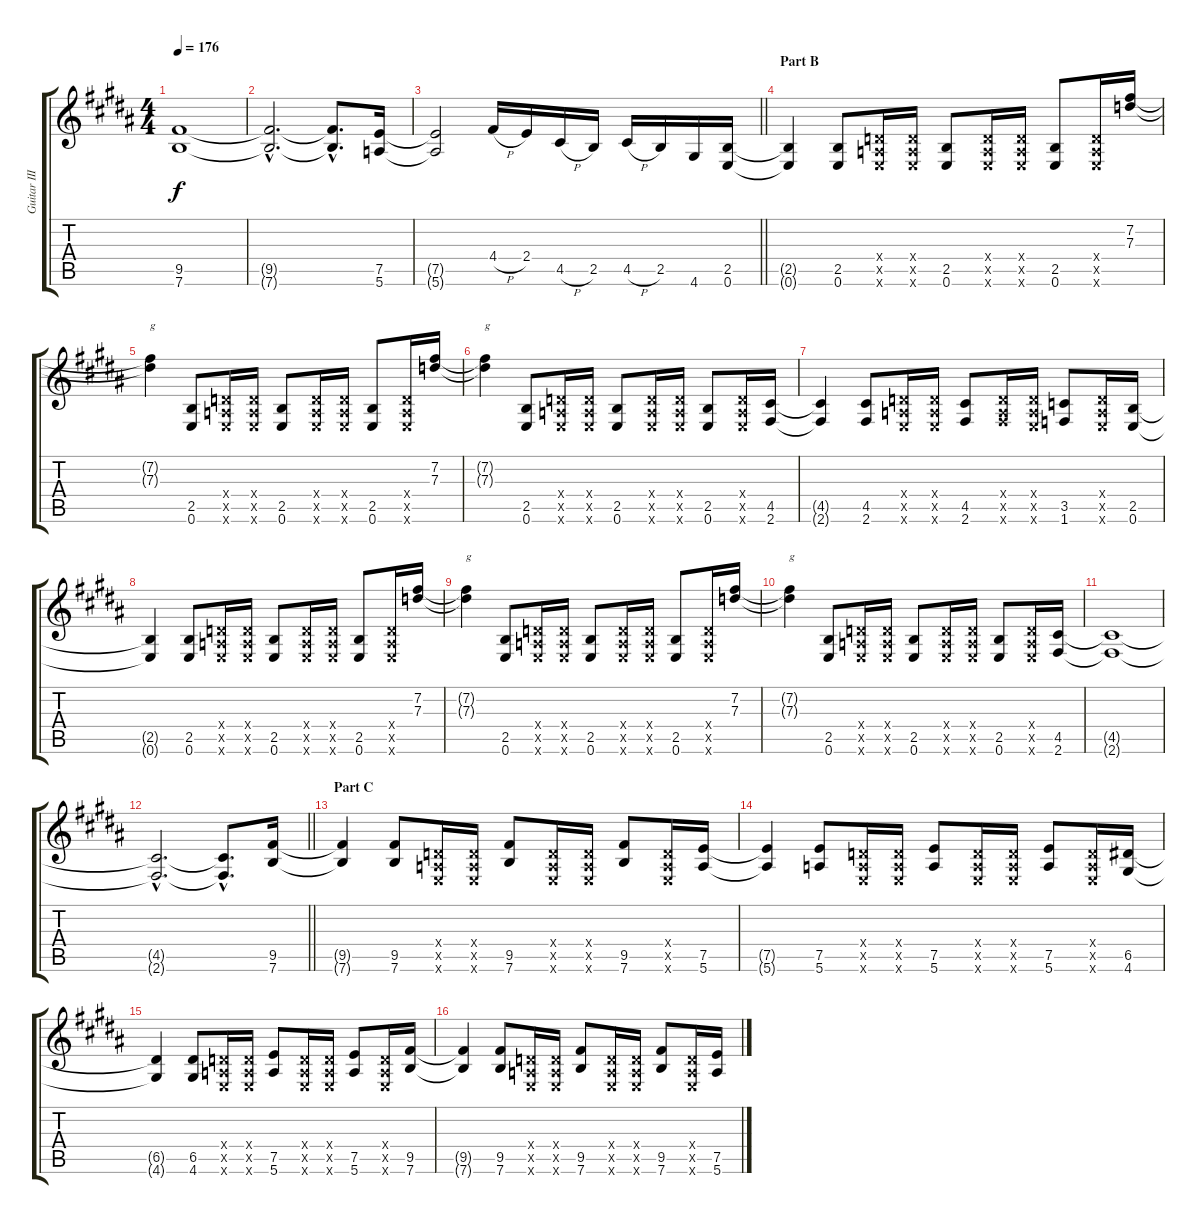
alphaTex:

\track ("Guitar III (Kazuma)" "Guitar III") {instrument distortionguitar}
\staff {score tabs}
\tuning (E4 B3 G3 D3 A2 E2) {hide}
\ts (4 4)
\tempo 176
\clef g2
\ks b
(9.5{t} 7.6{t}).1{dy f} |
(9.5{hac t} 7.6{hac t}).2{d} (9.5{hac t} 7.6{hac t}).8{d} (7.5 5.6).16 |
\barLineRight lightlight
(7.5{t} 5.6{t}).2 4.4{h}.16 2.4.16 4.5{h}.16 2.5.16 4.5{h}.16 2.5.16 4.6.16 (2.5 0.6).16 |
\section ("" "Part B")
(2.5{t} 0.6{t}).4 (2.5 0.6).8 (0.4{x} 0.5{x} 0.6{x}).16 (0.4{x} 0.5{x} 0.6{x}).16 (2.5 0.6).8 (0.4{x} 0.5{x} 0.6{x}).16 (0.4{x} 0.5{x} 0.6{x}).16 (2.5 0.6).8 (0.4{x} 0.5{x} 0.6{x}).16 (7.2 7.3).16 |
(7.2{t} 7.3{t}).4{txt "g"} (2.5 0.6).8 (0.4{x} 0.5{x} 0.6{x}).16 (0.4{x} 0.5{x} 0.6{x}).16 (2.5 0.6).8 (0.4{x} 0.5{x} 0.6{x}).16 (0.4{x} 0.5{x} 0.6{x}).16 (2.5 0.6).8 (0.4{x} 0.5{x} 0.6{x}).16 (7.2 7.3).16 |
(7.2{t} 7.3{t}).4{txt "g"} (2.5 0.6).8 (0.4{x} 0.5{x} 0.6{x}).16 (0.4{x} 0.5{x} 0.6{x}).16 (2.5 0.6).8 (0.4{x} 0.5{x} 0.6{x}).16 (0.4{x} 0.5{x} 0.6{x}).16 (2.5 0.6).8 (0.4{x} 0.5{x} 0.6{x}).16 (4.5 2.6).16 |
(4.5{t} 2.6{t}).4 (4.5 2.6).8 (0.4{x} 0.5{x} 0.6{x}).16 (0.4{x} 0.5{x} 0.6{x}).16 (4.5 2.6).8 (0.4{x} 0.5{x} 2.6{x}).16 (0.4{x} 0.5{x} 0.6{x}).16 (3.5 1.6).8 (0.4{x} 0.5{x} 0.6{x}).16 (2.5 0.6).16 |
(2.5{t} 0.6{t}).4 (2.5 0.6).8 (0.4{x} 0.5{x} 0.6{x}).16 (0.4{x} 0.5{x} 0.6{x}).16 (2.5 0.6).8 (0.4{x} 0.5{x} 0.6{x}).16 (0.4{x} 0.5{x} 0.6{x}).16 (2.5 0.6).8 (0.4{x} 0.5{x} 0.6{x}).16 (7.2 7.3).16 |
(7.2{t} 7.3{t}).4{txt "g"} (2.5 0.6).8 (0.4{x} 0.5{x} 0.6{x}).16 (0.4{x} 0.5{x} 0.6{x}).16 (2.5 0.6).8 (0.4{x} 0.5{x} 0.6{x}).16 (0.4{x} 0.5{x} 0.6{x}).16 (2.5 0.6).8 (0.4{x} 0.5{x} 0.6{x}).16 (7.2 7.3).16 |
(7.2{t} 7.3{t}).4{txt "g"} (2.5 0.6).8 (0.4{x} 0.5{x} 0.6{x}).16 (0.4{x} 0.5{x} 0.6{x}).16 (2.5 0.6).8 (0.4{x} 0.5{x} 0.6{x}).16 (0.4{x} 0.5{x} 0.6{x}).16 (2.5 0.6).8 (0.4{x} 0.5{x} 0.6{x}).16 (4.5 2.6).16 |
(4.5{t} 2.6{t}).1 |
\barLineRight lightlight
(4.5{hac t} 2.6{hac t}).2{d} (4.5{hac t} 2.6{hac t}).8{d} (9.5 7.6).16 |
\section ("" "Part C")
(9.5{t} 7.6{t}).4 (9.5 7.6).8 (0.4{x} 0.5{x} 0.6{x}).16 (0.4{x} 0.5{x} 0.6{x}).16 (9.5 7.6).8 (0.4{x} 0.5{x} 0.6{x}).16 (0.4{x} 0.5{x} 0.6{x}).16 (9.5 7.6).8 (0.4{x} 0.5{x} 0.6{x}).16 (7.5 5.6).16 |
(7.5{t} 5.6{t}).4 (7.5 5.6).8 (0.4{x} 0.5{x} 0.6{x}).16 (0.4{x} 0.5{x} 0.6{x}).16 (7.5 5.6).8 (0.4{x} 0.5{x} 0.6{x}).16 (0.4{x} 0.5{x} 0.6{x}).16 (7.5 5.6).8 (0.4{x} 0.5{x} 0.6{x}).16 (6.5 4.6).16 |
(6.5{t} 4.6{t}).4 (6.5 4.6).8 (0.4{x} 0.5{x} 0.6{x}).16 (0.4{x} 0.5{x} 0.6{x}).16 (7.5 5.6).8 (0.4{x} 0.5{x} 0.6{x}).16 (0.4{x} 0.5{x} 0.6{x}).16 (7.5 5.6).8 (0.4{x} 0.5{x} 0.6{x}).16 (9.5 7.6).16 |
(9.5{t} 7.6{t}).4 (9.5 7.6).8 (0.4{x} 0.5{x} 0.6{x}).16 (0.4{x} 0.5{x} 0.6{x}).16 (9.5 7.6).8 (0.4{x} 0.5{x} 0.6{x}).16 (0.4{x} 0.5{x} 0.6{x}).16 (9.5 7.6).8 (0.4{x} 0.5{x} 0.6{x}).16 (7.5 5.6).16
